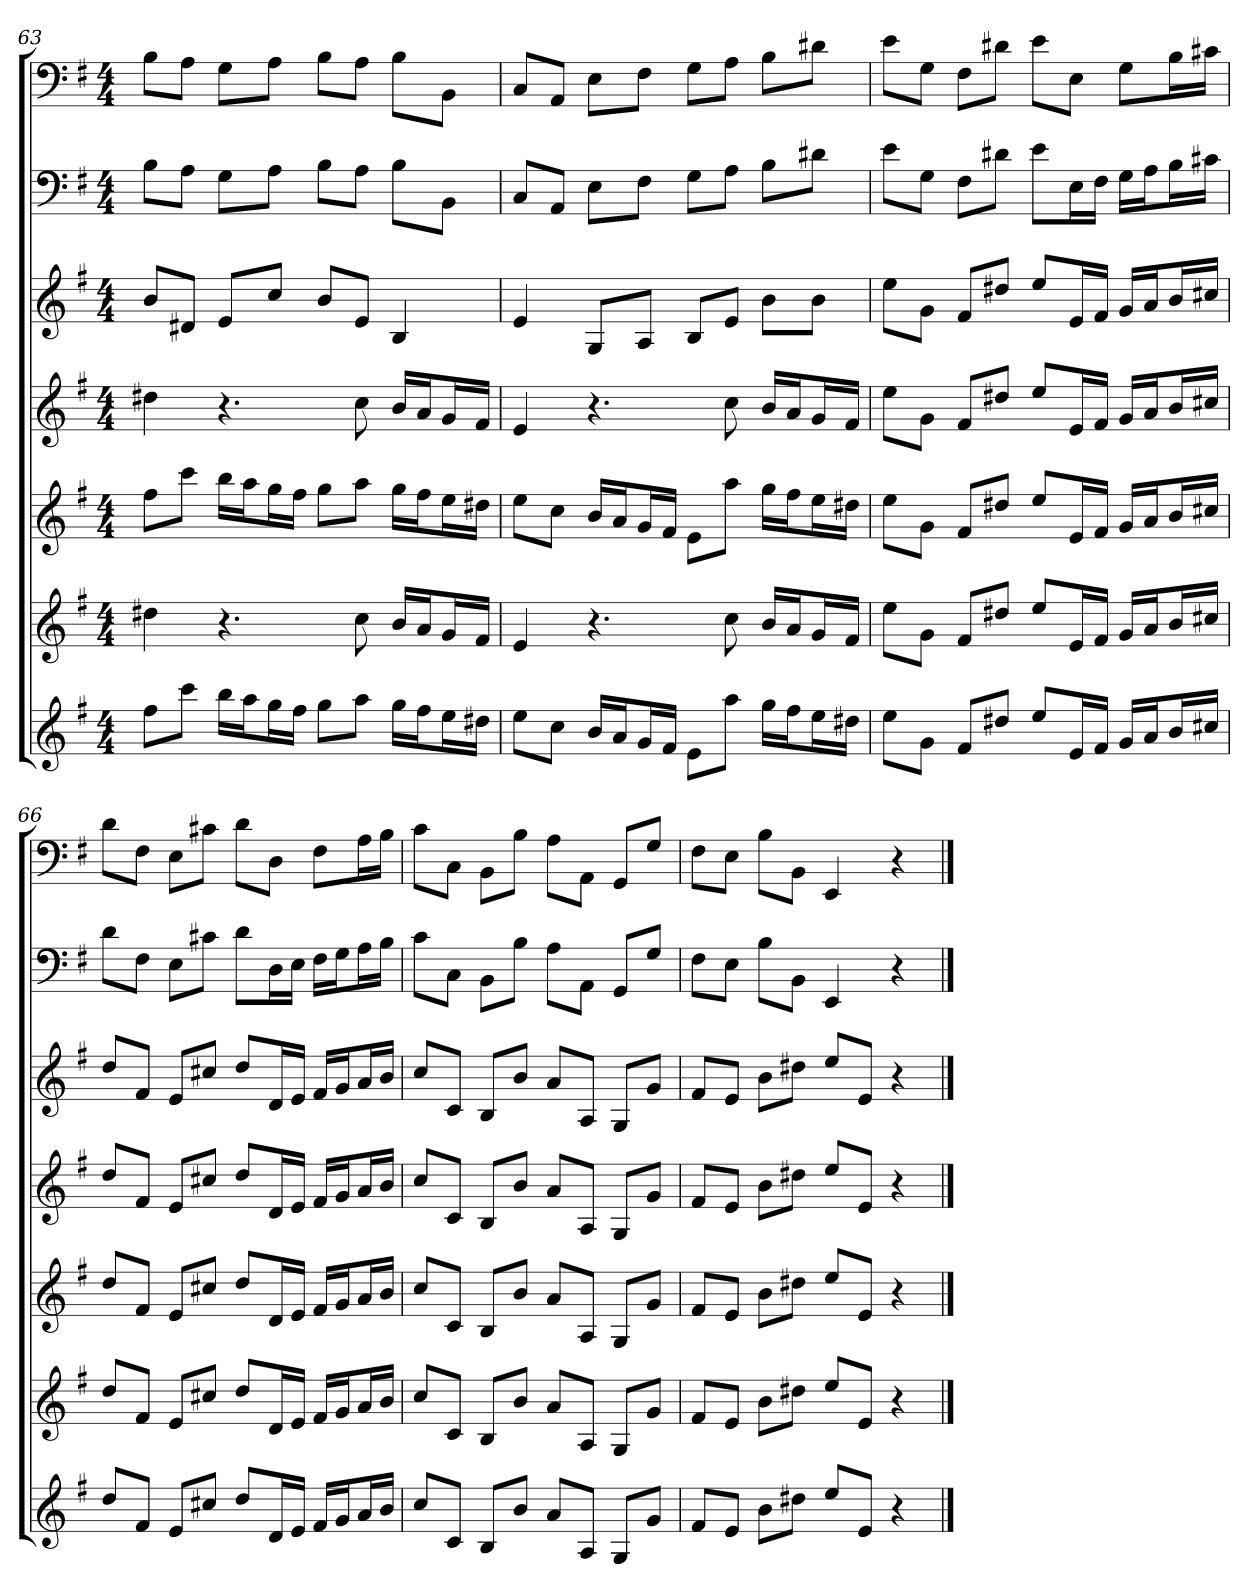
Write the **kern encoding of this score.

**kern	**kern	**kern	**kern	**kern	**kern	**kern
*part7	*part6	*part5	*part4	*part3	*part2	*part1
*staff7	*staff6	*staff5	*staff4	*staff3	*staff2	*staff1
*k[f#]	*k[f#]	*k[f#]	*k[f#]	*k[f#]	*k[f#]	*k[f#]
*e:	*e:	*e:	*e:	*e:	*e:	*e:
*M4/4	*M4/4	*M4/4	*M4/4	*M4/4	*M4/4	*M4/4
=63	=63	=63	=63	=63	=63	=63
8ff#L	4dd#X	8ff#L	4dd#X	8bL	8BL	8BL
8cccJ	.	8cccJ	.	8d#XJ	8AJ	8AJ
16bbLL	4.r	16bbLL	4.r	8eL	8GL	8GL
16aaJ	.	16aaJ	.	.	.	.
16ggL	.	16ggL	.	8ccJ	8AJ	8AJ
16ff#JJ	.	16ff#JJ	.	.	.	.
8ggL	.	8ggL	.	8bL	8BL	8BL
8aaJ	8cc	8aaJ	8cc	8eJ	8AJ	8AJ
16ggLL	16bLL	16ggLL	16bLL	4B	8BL	8BL
16ff#J	16aJ	16ff#J	16aJ	.	.	.
16eeL	16gL	16eeL	16gL	.	8BBJ	8BBJ
16dd#XJJ	16f#JJ	16dd#XJJ	16f#JJ	.	.	.
=64	=64	=64	=64	=64	=64	=64
8eeL	4e	8eeL	4e	4e	8CL	8CL
8ccJ	.	8ccJ	.	.	8AAJ	8AAJ
16bLL	4.r	16bLL	4.r	8GL	8EL	8EL
16aJ	.	16aJ	.	.	.	.
16gL	.	16gL	.	8AJ	8F#J	8F#J
16f#JJ	.	16f#JJ	.	.	.	.
8eL	.	8eL	.	8BL	8GL	8GL
8aaJ	8cc	8aaJ	8cc	8eJ	8AJ	8AJ
16ggLL	16bLL	16ggLL	16bLL	8bL	8BL	8BL
16ff#J	16aJ	16ff#J	16aJ	.	.	.
16eeL	16gL	16eeL	16gL	8bJ	8d#XJ	8d#XJ
16dd#XJJ	16f#JJ	16dd#XJJ	16f#JJ	.	.	.
=65	=65	=65	=65	=65	=65	=65
8eeL	8eeL	8eeL	8eeL	8eeL	8eL	8eL
8gJ	8gJ	8gJ	8gJ	8gJ	8GJ	8GJ
8f#L	8f#L	8f#L	8f#L	8f#L	8F#L	8F#L
8dd#XJ	8dd#XJ	8dd#XJ	8dd#XJ	8dd#XJ	8d#XJ	8d#XJ
8eeL	8eeL	8eeL	8eeL	8eeL	8eL	8eL
16eL	16eL	16eL	16eL	16eL	16EL	8EJ
16f#JJ	16f#JJ	16f#JJ	16f#JJ	16f#JJ	16F#JJ	.
16gLL	16gLL	16gLL	16gLL	16gLL	16GLL	8GL
16aJ	16aJ	16aJ	16aJ	16aJ	16AJ	.
16bL	16bL	16bL	16bL	16bL	16BL	16BL
16cc#XJJ	16cc#XJJ	16cc#XJJ	16cc#XJJ	16cc#XJJ	16c#XJJ	16c#XJJ
=66	=66	=66	=66	=66	=66	=66
8ddL	8ddL	8ddL	8ddL	8ddL	8dL	8dL
8f#J	8f#J	8f#J	8f#J	8f#J	8F#J	8F#J
8eL	8eL	8eL	8eL	8eL	8EL	8EL
8cc#XJ	8cc#XJ	8cc#XJ	8cc#XJ	8cc#XJ	8c#XJ	8c#XJ
8ddL	8ddL	8ddL	8ddL	8ddL	8dL	8dL
16dL	16dL	16dL	16dL	16dL	16DL	8DJ
16eJJ	16eJJ	16eJJ	16eJJ	16eJJ	16EJJ	.
16f#LL	16f#LL	16f#LL	16f#LL	16f#LL	16F#LL	8F#L
16gJ	16gJ	16gJ	16gJ	16gJ	16GJ	.
16aL	16aL	16aL	16aL	16aL	16AL	16AL
16bJJ	16bJJ	16bJJ	16bJJ	16bJJ	16BJJ	16BJJ
=67	=67	=67	=67	=67	=67	=67
8ccL	8ccL	8ccL	8ccL	8ccL	8cL	8cL
8cJ	8cJ	8cJ	8cJ	8cJ	8CJ	8CJ
8BL	8BL	8BL	8BL	8BL	8BBL	8BBL
8bJ	8bJ	8bJ	8bJ	8bJ	8BJ	8BJ
8aL	8aL	8aL	8aL	8aL	8AL	8AL
8AJ	8AJ	8AJ	8AJ	8AJ	8AAJ	8AAJ
8GL	8GL	8GL	8GL	8GL	8GGL	8GGL
8gJ	8gJ	8gJ	8gJ	8gJ	8GJ	8GJ
=68	=68	=68	=68	=68	=68	=68
8f#L	8f#L	8f#L	8f#L	8f#L	8F#L	8F#L
8eJ	8eJ	8eJ	8eJ	8eJ	8EJ	8EJ
8bL	8bL	8bL	8bL	8bL	8BL	8BL
8dd#XJ	8dd#XJ	8dd#XJ	8dd#XJ	8dd#XJ	8BBJ	8BBJ
8eeL	8eeL	8eeL	8eeL	8eeL	4EE	4EE
8eJ	8eJ	8eJ	8eJ	8eJ	.	.
4r	4r	4r	4r	4r	4r	4r
==	==	==	==	==	==	==
*-	*-	*-	*-	*-	*-	*-
